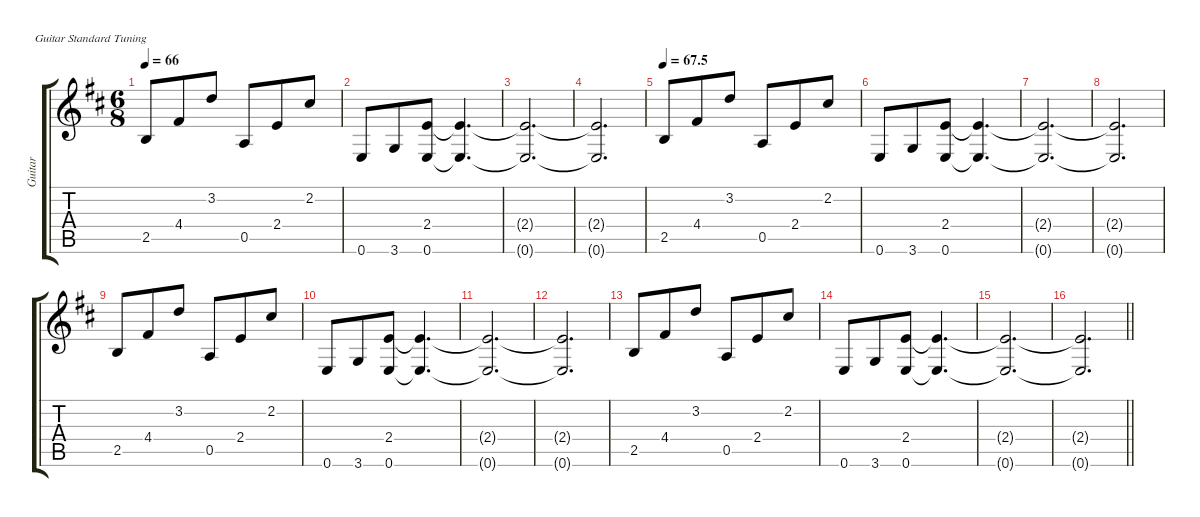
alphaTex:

\defaultSystemsLayout 4
\hideDynamics
\bracketExtendMode groupsimilarinstruments
\firstSystemTrackNameMode fullname
\otherSystemsTrackNameOrientation horizontal
\track ("Guitar" "guitar") {defaultSystemsLayout 8 instrument electricguitarjazz}
\staff {score tabs}
\tuning (E4 B3 G3 D3 A2 E2)
\ts (6 8)
\tempo 66
\clef g2
\ks bminor
2.5{acc forcenatural}.8{dy mf beam Up} 4.4{acc #}.8{beam Up} 3.2{acc forcenatural}.8{beam Up} 0.5{acc forcenatural}.8{beam Up} 2.4{acc forcenatural}.8{beam Up} 2.2{acc #}.8{beam Up} |
0.6{acc forcenatural}.8{beam Up} 3.6{acc forcenatural}.8{beam Up} (0.6{acc forcenatural} 2.4{acc forcenatural}).8{beam Up} (0.6{t acc forcenatural} 2.4{t acc forcenatural}).4{d beam Up} |
(0.6{t acc forcenatural} 2.4{t acc forcenatural}).2{d beam Up} |
(0.6{t acc forcenatural} 2.4{t acc forcenatural}).2{d beam Up} |
\tempo
67.5 2.5{acc forcenatural}.8{beam Up} 4.4{acc #}.8{beam Up} 3.2{acc forcenatural}.8{beam Up} 0.5{acc forcenatural}.8{beam Up} 2.4{acc forcenatural}.8{beam Up} 2.2{acc #}.8{beam Up} |
0.6{acc forcenatural}.8{beam Up} 3.6{acc forcenatural}.8{beam Up} (0.6{acc forcenatural} 2.4{acc forcenatural}).8{beam Up} (0.6{t acc forcenatural} 2.4{t acc forcenatural}).4{d beam Up} |
(0.6{t acc forcenatural} 2.4{t acc forcenatural}).2{d beam Up} |
(0.6{t acc forcenatural} 2.4{t acc forcenatural}).2{d beam Up} |
2.5{acc forcenatural}.8{beam Up} 4.4{acc #}.8{beam Up} 3.2{acc forcenatural}.8{beam Up} 0.5{acc forcenatural}.8{beam Up} 2.4{acc forcenatural}.8{beam Up} 2.2{acc #}.8{beam Up} |
0.6{acc forcenatural}.8{beam Up} 3.6{acc forcenatural}.8{beam Up} (0.6{acc forcenatural} 2.4{acc forcenatural}).8{beam Up} (0.6{t acc forcenatural} 2.4{t acc forcenatural}).4{d beam Up} |
(0.6{t acc forcenatural} 2.4{t acc forcenatural}).2{d beam Up} |
(0.6{t acc forcenatural} 2.4{t acc forcenatural}).2{d beam Up} |
2.5{acc forcenatural}.8{beam Up} 4.4{acc #}.8{beam Up} 3.2{acc forcenatural}.8{beam Up} 0.5{acc forcenatural}.8{beam Up} 2.4{acc forcenatural}.8{beam Up} 2.2{acc #}.8{beam Up} |
0.6{acc forcenatural}.8{beam Up} 3.6{acc forcenatural}.8{beam Up} (0.6{acc forcenatural} 2.4{acc forcenatural}).8{beam Up} (0.6{t acc forcenatural} 2.4{t acc forcenatural}).4{d beam Up} |
(0.6{t acc forcenatural} 2.4{t acc forcenatural}).2{d beam Up} |
\barLineRight lightlight
(0.6{t acc forcenatural} 2.4{t acc forcenatural}).2{d beam Up}
